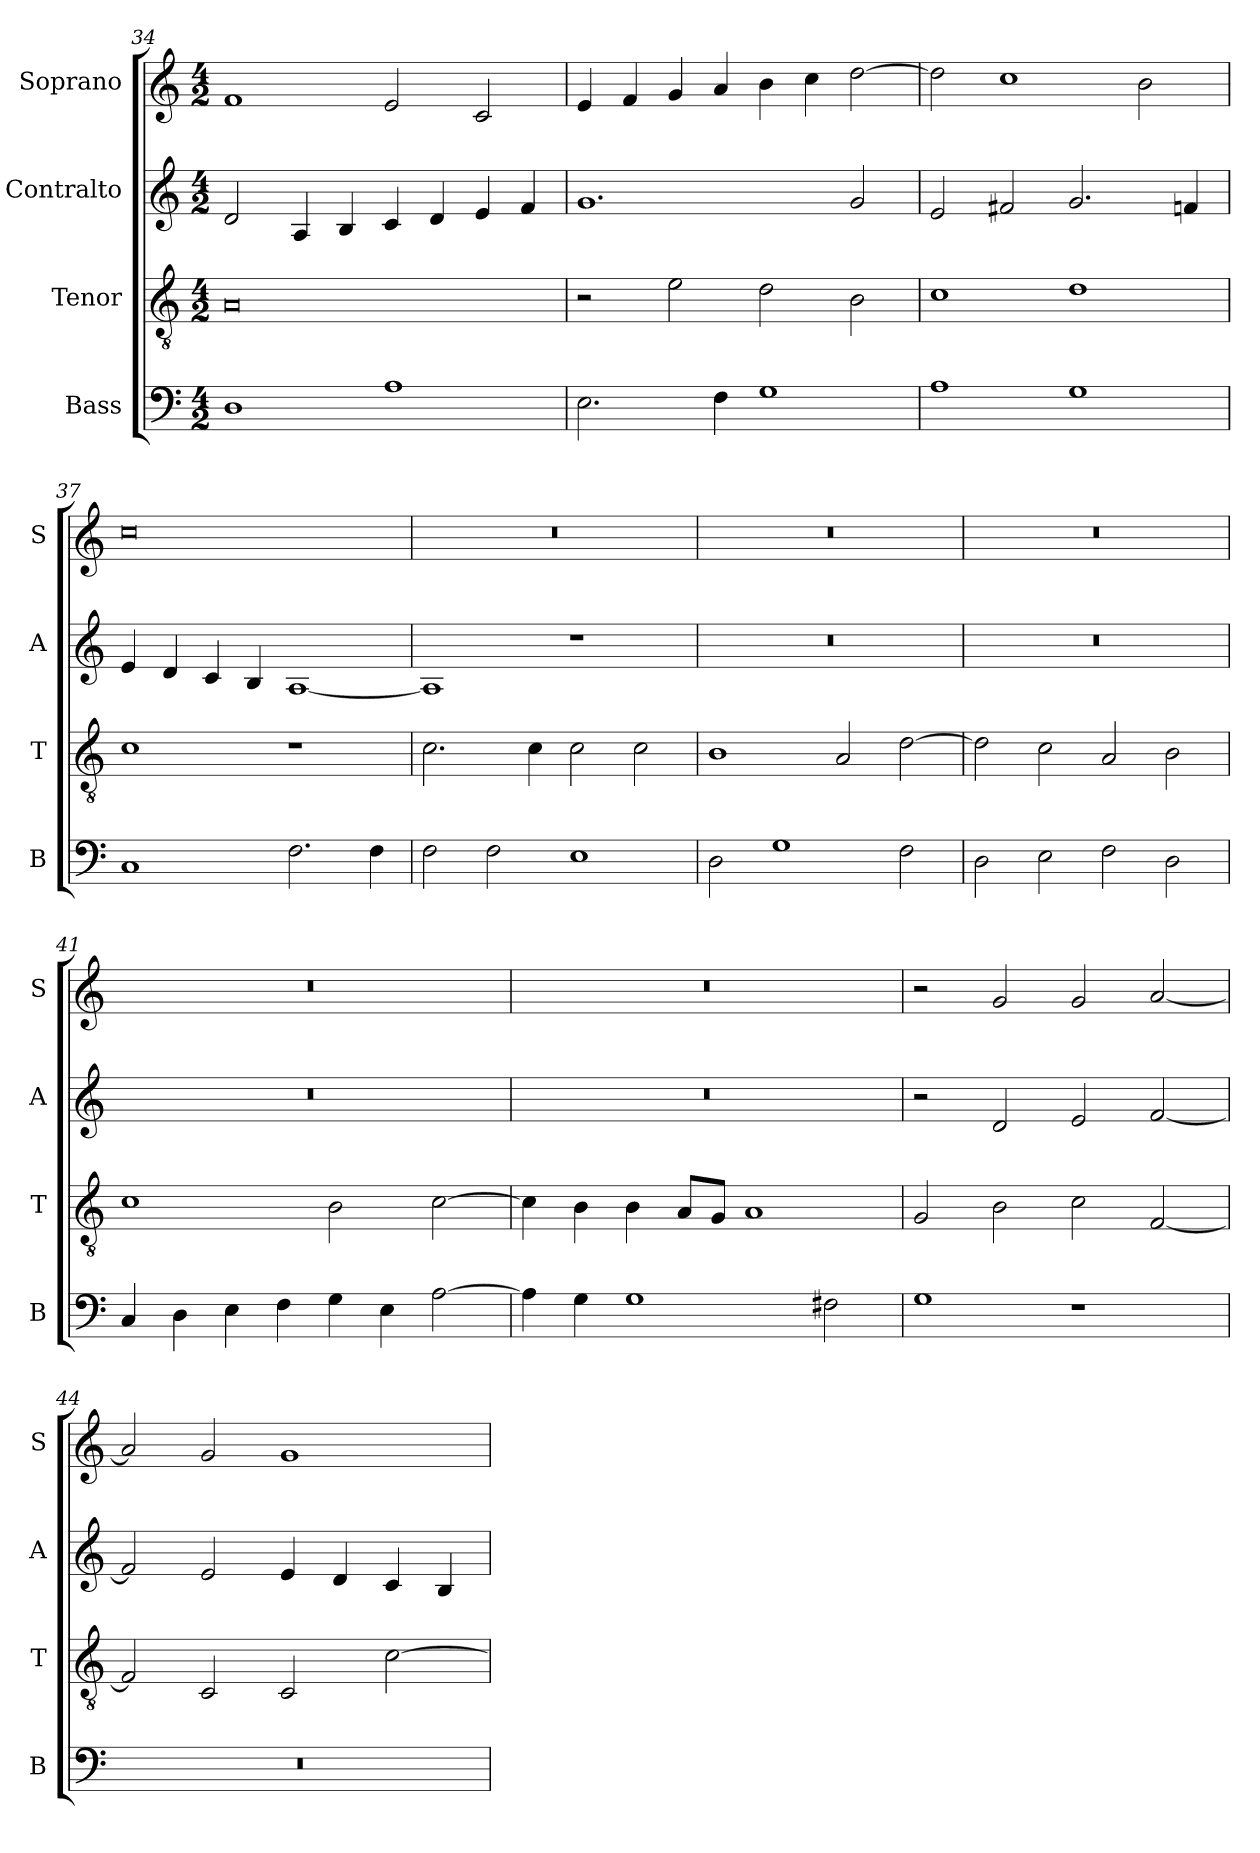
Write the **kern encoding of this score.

**kern	**kern	**kern	**kern
*part4	*part3	*part2	*part1
*staff4	*staff3	*staff2	*staff1
*I"Bass	*I"Tenor	*I"Contralto	*I"Soprano
*I'B	*I'T	*I'A	*I'S
*clefF4	*clefGv2	*clefG2	*clefG2
*k[]	*k[]	*k[]	*k[]
*E:phr	*E:phr	*E:phr	*E:phr
*M4/2	*M4/2	*M4/2	*M4/2
=34	=34	=34	=34
1D	0A	2d	1f
.	.	4A	.
.	.	4B	.
1A	.	4c	2e
.	.	4d	.
.	.	4e	2c
.	.	4f	.
=35	=35	=35	=35
2.E	2r	1.g	4e
.	.	.	4f
.	2e	.	4g
4F	.	.	4a
1G	2d	.	4b
.	.	.	4cc
.	2B	2g	[2dd
=36	=36	=36	=36
1A	1c	2e	2dd]
.	.	2f#X	1cc
1G	1d	2.g	.
.	.	.	2b
.	.	4fn	.
=37	=37	=37	=37
1C	1c	4e	0cc
.	.	4d	.
.	.	4c	.
.	.	4B	.
2.F	1r	[1A	.
4F	.	.	.
=38	=38	=38	=38
2F	2.c	1A]	0r
2F	.	.	.
.	4c	.	.
1E	2c	1r	.
.	2c	.	.
=39	=39	=39	=39
2D	1B	0r	0r
1G	.	.	.
.	2A	.	.
2F	[2d	.	.
=40	=40	=40	=40
2D	2d]	0r	0r
2E	2c	.	.
2F	2A	.	.
2D	2B	.	.
=41	=41	=41	=41
4C	1c	0r	0r
4D	.	.	.
4E	.	.	.
4F	.	.	.
4G	2B	.	.
4E	.	.	.
[2A	[2c	.	.
=42	=42	=42	=42
4A]	4c]	0r	0r
4G	4B	.	.
1G	4B	.	.
.	8A/L	.	.
.	8G/J	.	.
.	1A	.	.
2F#X	.	.	.
=43	=43	=43	=43
1G	2G	2r	2r
.	2B	2d	2g
1r	2c	2e	2g
.	[2F	[2f	[2a
=44	=44	=44	=44
0r	2F]	2f]	2a]
.	2C	2e	2g
.	2C	4e	1g
.	.	4d	.
.	[2c	4c	.
.	.	4B	.
=	=	=	=
*-	*-	*-	*-
